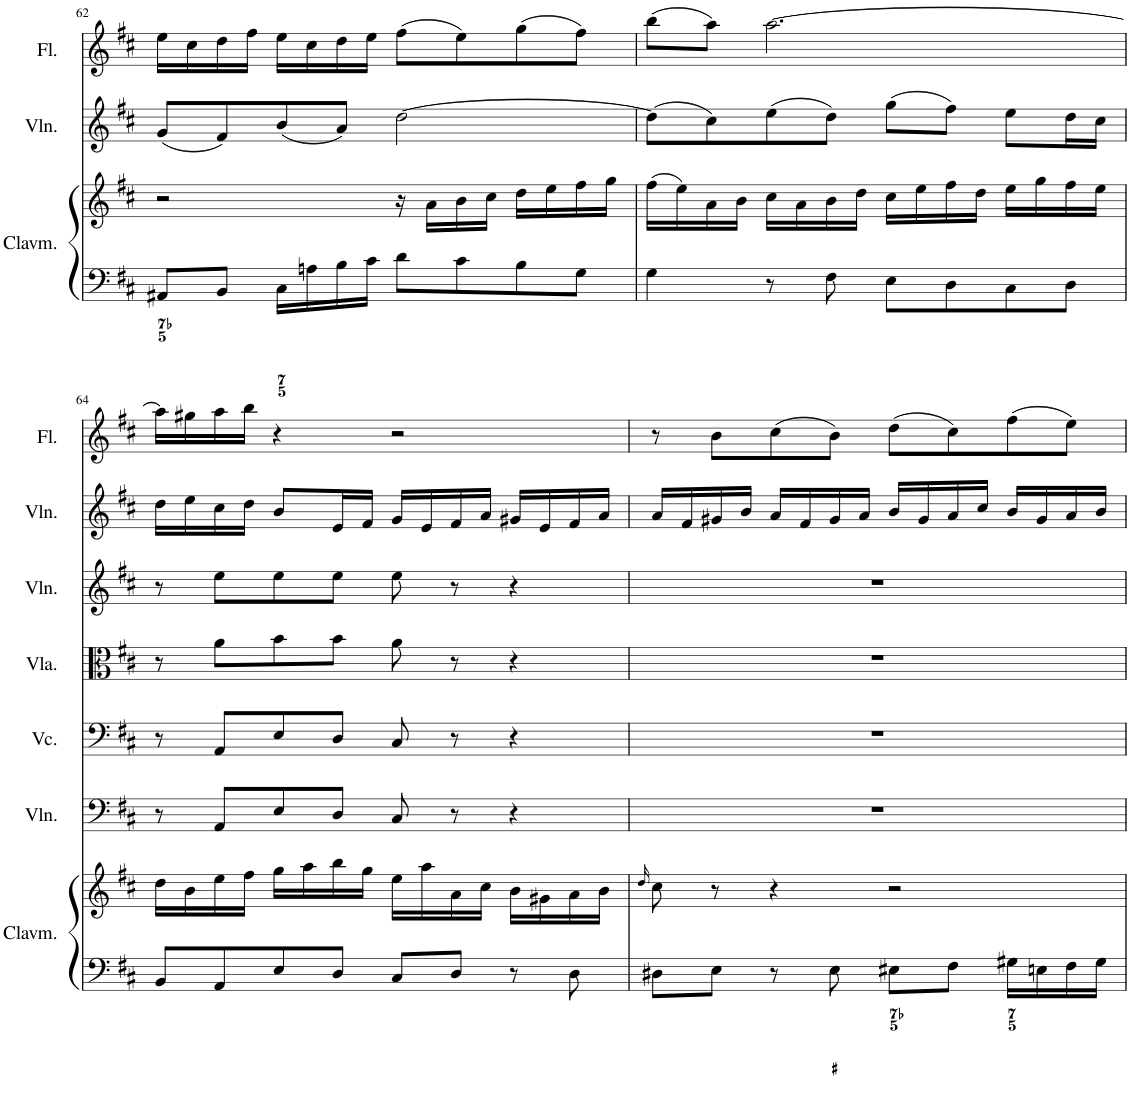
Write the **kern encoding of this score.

**kern	**kern	**kern	**kern	**kern	**kern	**kern	**kern
*part7	*part7	*part6	*part5	*part4	*part3	*part2	*part1
*staff8	*staff7	*staff6	*staff5	*staff4	*staff3	*staff2	*staff1
*I"Clavicémbalo	*	*I"Violón	*I"Violonchelo	*I"Viola	*I"Violín	*I"Violín	*I"Flauta
*I'Clavm.	*	*I'Vln.	*I'Vc.	*I'Vla.	*I'Vln.	*I'Vln.	*I'Fl.
!!LO:PB:g=z
*clefF4	*clefG2	*clefF4	*clefF4	*clefC3	*clefG2	*clefG2	*clefG2
*	*	*ITrd7c12	*	*	*	*	*
*k[f#c#]	*k[f#c#]	*k[f#c#]	*k[f#c#]	*k[f#c#]	*k[f#c#]	*k[f#c#]	*k[f#c#]
*M2/2	*M2/2	*M2/2	*M2/2	*M2/2	*M2/2	*M2/2	*M2/2
*met(c|)	*met(c|)	*met(c|)	*met(c|)	*met(c|)	*met(c|)	*met(c|)	*met(c|)
=62	=62	=62	=62	=62	=62	=62	=62
8AA#X/L	2r	1r	1r	1r	1r	(8g/L	16ee\LL
.	.	.	.	.	.	.	16cc#\
8BB/J	.	.	.	.	.	8f#/)	16dd\
.	.	.	.	.	.	.	16ff#\JJ
16C#\LL	.	.	.	.	.	(8b/	16ee\LL
16An\	.	.	.	.	.	.	16cc#\
16B\	.	.	.	.	.	8a/J)	16dd\
16c#\JJ	.	.	.	.	.	.	16ee\JJ
8d\L	16r	.	.	.	.	[2dd\	(8ff#\L
.	16a\LL	.	.	.	.	.	.
8c#\	16b\	.	.	.	.	.	8ee\)
.	16cc#\JJ	.	.	.	.	.	.
8B\	16dd\LL	.	.	.	.	.	(8gg\
.	16ee\	.	.	.	.	.	.
8G\J	16ff#\	.	.	.	.	.	8ff#\J)
.	16gg\JJ	.	.	.	.	.	.
=63	=63	=63	=63	=63	=63	=63	=63
4G\	(16ff#\LL	1r	1r	1r	1r	(8dd\L]	(8bb\L
.	16ee\)	.	.	.	.	.	.
.	16a\	.	.	.	.	8cc#\)	8aa\J)
.	16b\JJ	.	.	.	.	.	.
8r	16cc#\LL	.	.	.	.	(8ee\	[2.aa\
.	16a\	.	.	.	.	.	.
8F#\	16b\	.	.	.	.	8dd\J)	.
.	16dd\JJ	.	.	.	.	.	.
8E\L	16cc#\LL	.	.	.	.	(8gg\L	.
.	16ee\	.	.	.	.	.	.
8D\	16ff#\	.	.	.	.	8ff#\J)	.
.	16dd\JJ	.	.	.	.	.	.
8C#\	16ee\LL	.	.	.	.	8ee\L	.
.	16gg\	.	.	.	.	.	.
8D\J	16ff#\	.	.	.	.	16dd\L	.
.	16ee\JJ	.	.	.	.	16cc#\JJ	.
!!LO:LB:g=z
=64	=64	=64	=64	=64	=64	=64	=64
8BB/L	16dd\LL	8r	8r	8r	8r	16dd\LL	16aa\LL]
.	16b\	.	.	.	.	16ee\	16gg#X\
8AA/	16ee\	8AA/L	8AA/L	8a\L	8ee\L	16cc#\	16aa\
.	16ff#\JJ	.	.	.	.	16dd\JJ	16bb\JJ
8E/	16gg\LL	8E/	8E/	8b\	8ee\	8b/L	4r
.	16aa\	.	.	.	.	.	.
8D/J	16bb\	8D/J	8D/J	8b\J	8ee\J	16e/L	.
.	16gg\JJ	.	.	.	.	16f#/JJ	.
8C#/L	16ee\LL	8C#/	8C#/	8a\	8ee\	16g/LL	2r
.	16aa\	.	.	.	.	16e/	.
8D/J	16a\	8r	8r	8r	8r	16f#/	.
.	16cc#\JJ	.	.	.	.	16a/JJ	.
8r	16b\LL	4r	4r	4r	4r	16g#X/LL	.
.	16g#X\	.	.	.	.	16e/	.
8D\	16a\	.	.	.	.	16f#/	.
.	16b\JJ	.	.	.	.	16a/JJ	.
=65	=65	=65	=65	=65	=65	=65	=65
.	16qdd/	.	.	.	.	.	.
8D#X\L	8cc#\	1r	1r	1r	1r	16a/LL	8r
.	.	.	.	.	.	16f#/	.
8E\J	8r	.	.	.	.	16g#X/	8b\L
.	.	.	.	.	.	16b/JJ	.
8r	4r	.	.	.	.	16a/LL	(8cc#\
.	.	.	.	.	.	16f#/	.
8E\	.	.	.	.	.	16g#/	8b\J)
.	.	.	.	.	.	16a/JJ	.
8E#X\L	2r	.	.	.	.	16b/LL	(8dd\L
.	.	.	.	.	.	16g#/	.
8F#\J	.	.	.	.	.	16a/	8cc#\)
.	.	.	.	.	.	16cc#/JJ	.
16G#X\LL	.	.	.	.	.	16b/LL	(8ff#\
16En\	.	.	.	.	.	16g#/	.
16F#\	.	.	.	.	.	16a/	8ee\J)
16G#\JJ	.	.	.	.	.	16b/JJ	.
=	=	=	=	=	=	=	=
*-	*-	*-	*-	*-	*-	*-	*-
